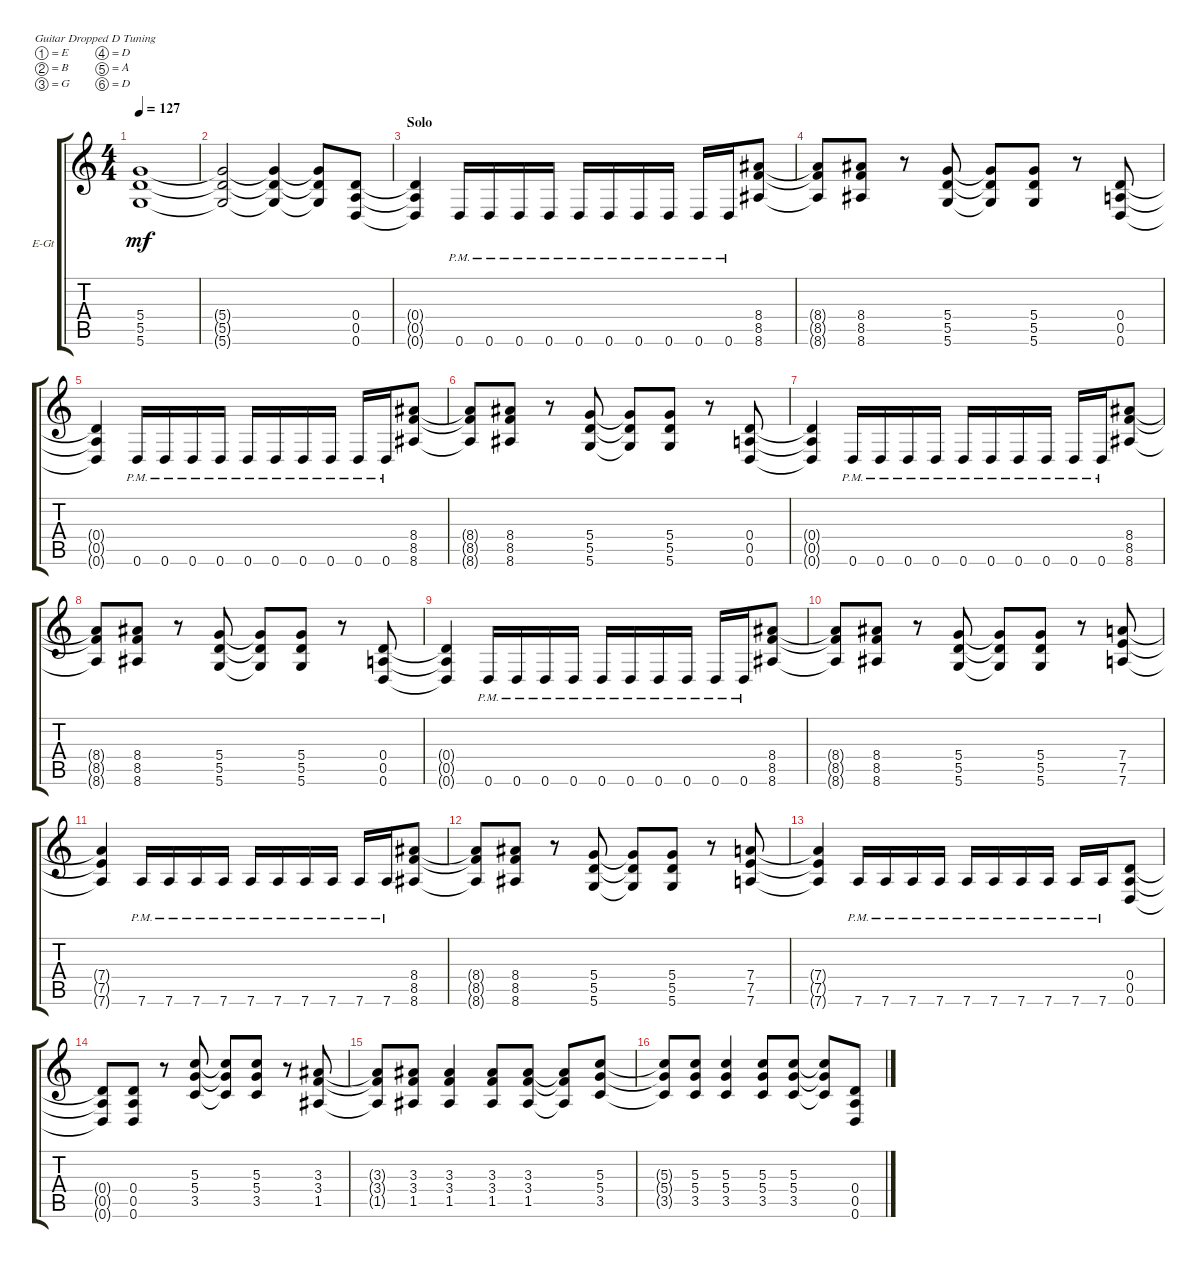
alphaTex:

\defaultSystemsLayout 4
\bracketExtendMode groupsimilarinstruments
\firstSystemTrackNameOrientation horizontal
\otherSystemsTrackNameOrientation horizontal
\track ("Rhythm Guitar (Left)" "E-Gt") {instrument distortionguitar}
\staff {score tabs}
\tuning (E4 B3 G3 D3 A2 D2)
\ts (4 4)
\tempo 127
\clef g2
\ks c
(5.4{t} 5.5{t} 5.6{t}).1{dy mf} |
(5.6{t} 5.5{t} 5.4{t}).2 (5.4{t} 5.5{t} 5.6{t}).4 (5.6{t} 5.5{t} 5.4{t}).8 (0.5 0.6 0.4).8 |
\section ("" "Solo")
\scale
0.333333 (0.6{t} 0.5{t} 0.4{t}).4 0.6{pm}.16 0.6{pm}.16 0.6{pm}.16 0.6{pm}.16 0.6{pm}.16 0.6{pm}.16 0.6{pm}.16 0.6{pm}.16 0.6{pm}.16 0.6{pm}.16 (8.6 8.5 8.4).8 |
\scale
0.333333 (8.5{t} 8.6{t} 8.4{t}).8 (8.6 8.5 8.4).8 r.8 (5.5 5.6 5.4).8 (5.6{t} 5.5{t} 5.4{t}).8 (5.5 5.6 5.4).8 r.8 (0.6 0.5 0.4).8 |
\scale
0.333333 (0.6{t} 0.5{t} 0.4{t}).4 0.6{pm}.16 0.6{pm}.16 0.6{pm}.16 0.6{pm}.16 0.6{pm}.16 0.6{pm}.16 0.6{pm}.16 0.6{pm}.16 0.6{pm}.16 0.6{pm}.16 (8.6 8.5 8.4).8 |
(8.5{t} 8.6{t} 8.4{t}).8 (8.6 8.5 8.4).8 r.8 (5.5 5.6 5.4).8 (5.6{t} 5.5{t} 5.4{t}).8 (5.5 5.6 5.4).8 r.8 (0.6 0.5 0.4).8 |
\scale
0.333333 (0.6{t} 0.5{t} 0.4{t}).4 0.6{pm}.16 0.6{pm}.16 0.6{pm}.16 0.6{pm}.16 0.6{pm}.16 0.6{pm}.16 0.6{pm}.16 0.6{pm}.16 0.6{pm}.16 0.6{pm}.16 (8.6 8.5 8.4).8 |
(8.5{t} 8.6{t} 8.4{t}).8 (8.6 8.5 8.4).8 r.8 (5.5 5.6 5.4).8 (5.6{t} 5.5{t} 5.4{t}).8 (5.5 5.6 5.4).8 r.8 (0.6 0.5 0.4).8 |
\scale
0.333333 (0.6{t} 0.5{t} 0.4{t}).4 0.6{pm}.16 0.6{pm}.16 0.6{pm}.16 0.6{pm}.16 0.6{pm}.16 0.6{pm}.16 0.6{pm}.16 0.6{pm}.16 0.6{pm}.16 0.6{pm}.16 (8.6 8.5 8.4).8 |
\scale
0.333333 (8.5{t} 8.6{t} 8.4{t}).8 (8.6 8.5 8.4).8 r.8 (5.5 5.6 5.4).8 (5.6{t} 5.5{t} 5.4{t}).8 (5.5 5.6 5.4).8 r.8 (7.6 7.5 7.4).8 |
\scale
0.333333 (7.6{t} 7.5{t} 7.4{t}).4 7.6{pm}.16 7.6{pm}.16 7.6{pm}.16 7.6{pm}.16 7.6{pm}.16 7.6{pm}.16 7.6{pm}.16 7.6{pm}.16 7.6{pm}.16 7.6{pm}.16 (8.5 8.6 8.4).8 |
\scale
0.333333 (8.5{t} 8.6{t} 8.4{t}).8 (8.6 8.5 8.4).8 r.8 (5.5 5.6 5.4).8 (5.6{t} 5.5{t} 5.4{t}).8 (5.5 5.6 5.4).8 r.8 (7.6 7.5 7.4).8 |
(7.6{t} 7.5{t} 7.4{t}).4 7.6{pm}.16 7.6{pm}.16 7.6{pm}.16 7.6{pm}.16 7.6{pm}.16 7.6{pm}.16 7.6{pm}.16 7.6{pm}.16 7.6{pm}.16 7.6{pm}.16 (0.5 0.6 0.4).8 |
\scale
0.333333 (0.4{t} 0.5{t} 0.6{t}).8 (0.5 0.4 0.6).8 r.8 (3.5 5.4 5.3).8 (5.3{t} 5.4{t} 3.5{t}).8 (3.5 5.4 5.3).8 r.8 (1.5 3.4 3.3).8 |
(3.3{t} 1.5{t} 3.4{t}).8 (1.5 3.4 3.3).8 (3.3 3.4 1.5).4 (1.5 3.4 3.3).8 (3.3 3.4 1.5).8 (1.5{t} 3.4{t} 3.3{t}).8 (3.5 5.4 5.3).8 |
\scale
0.333333 (5.3{t} 5.4{t} 3.5{t}).8 (3.5 5.3 5.4).8 (3.5 5.4 5.3).4 (3.5 5.3 5.4).8 (3.5 5.4 5.3).8 (3.5{t} 5.4{t} 5.3{t}).8 (0.5 0.6 0.4).8
